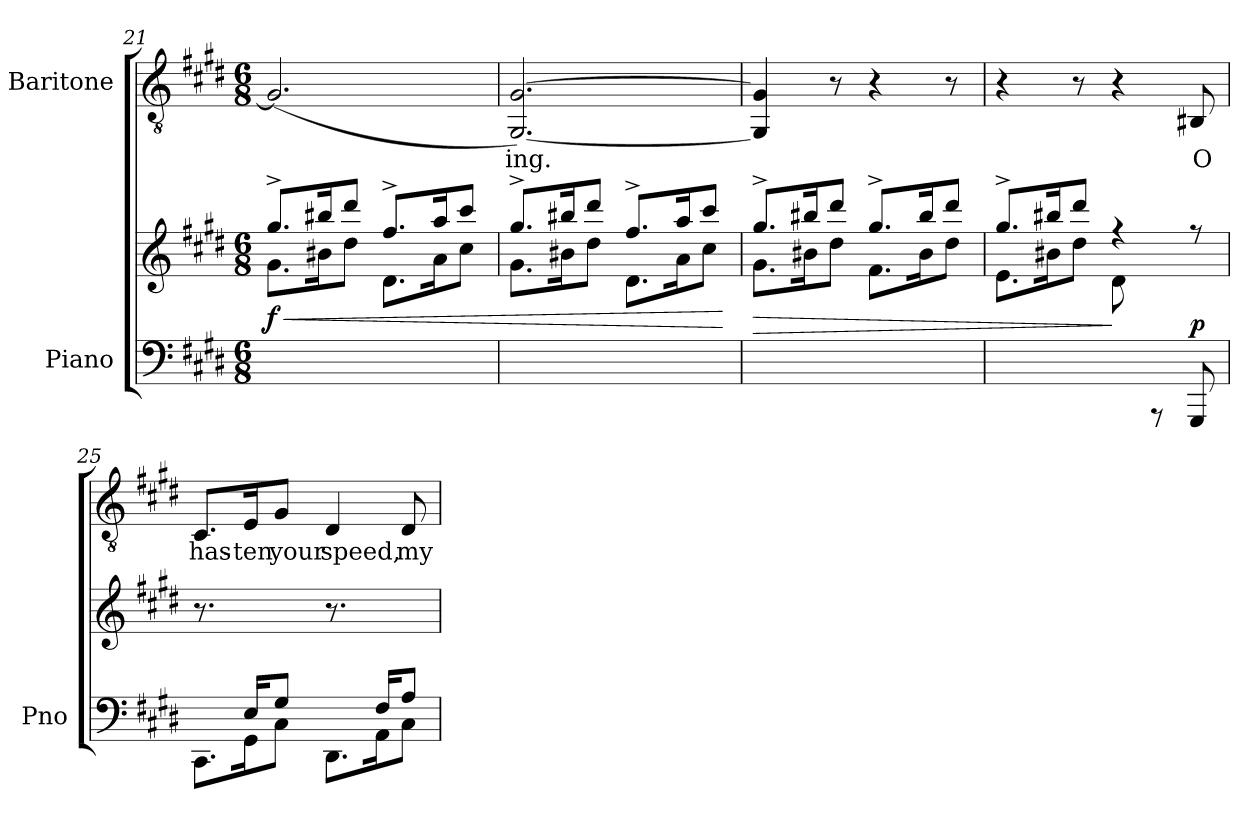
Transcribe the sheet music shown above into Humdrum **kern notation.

**kern	**kern	**dynam	**kern	**text	**dynam
*part2	*part2	*part2	*part1	*part1	*part1
*staff3	*staff2	*staff2/3	*staff1	*staff1	*staff1
*I"Piano	*	*	*I"Baritone	*	*
*I'Pno	*	*	*	*	*
!!LO:PB:g=z
*clefF4	*clefG2	*	*clefGv2	*	*
*k[f#c#g#d#]	*k[f#c#g#d#]	*	*k[f#c#g#d#]	*	*
*M6/8	*M6/8	*	*M6/8	*	*
=21	=21	=21	=21	=21	=21
!	!	!LO:HP:b	!	!	!
*	*^	*	*	*	*
!	!	!	!LO:DY:n=1:b	!	!	!
2.ryy	8.gg#^/L	8.g#\L	< f	(<2.G#/]	.	.
.	16bb#X/K	16b#X\K	.	.	.	.
.	8ddd#/J	8dd#\J	.	.	.	.
.	8.ff#^/L	8.d#\L	.	.	.	.
.	16aa/K	16a\K	.	.	.	.
.	8ccc#/J	8cc#\J	.	.	.	.
=22	=22	=22	=22	=22	=22	=22
!	!	!	!	!	!LO:LY:b	!
2.ryy	8.gg#^/L	8.g#\L	.	[2.GG#/ [2.G#/)	-ing.	.
.	16bb#X/K	16b#X\K	.	.	.	.
.	8ddd#/J	8dd#\J	.	.	.	.
.	8.ff#^/L	8.d#\L	.	.	.	.
.	16aa/K	16a\K	.	.	.	.
.	8ccc#/J	8cc#\J	.	.	.	.
*	*v	*v	*	*	*	*
.	.	[	.	.	.
=23	=23	=23	=23	=23	=23
!	!	!LO:HP:b	!	!	!
*	*^	*	*	*	*
2.ryy	8.gg#^/L	8.g#\L	>	4GG#/] 4G#/]	.	.
.	16bb#X/K	16b#X\K	.	.	.	.
.	8ddd#/J	8dd#\J	.	8r	.	.
.	8.gg#^/L	8.f#\L	.	4r	.	.
.	16bb#/K	16b#\K	.	.	.	.
.	8ddd#/J	8dd#\J	.	8r	.	.
!!LO:LB:g=z
=24	=24	=24	=24	=24	=24	=24
2ryy	8.gg#^/L	8.e\L	.	4r	.	.
.	16bb#X/K	16b#X\K	.	.	.	.
.	8ddd#/J	8dd#\J	.	8r	.	.
.	4rff	8d#\	]	4r	.	.
8rAAA	.	4ryy	.	.	.	.
!	!	!	!LO:DY:a=2	!	!LO:LY:b	!LO:DY:a
!	!	!	!	!	!	!LO:DY:n=1:a
8GGG#/	8rff	.	p	8BB#X/	O	p other-dynamics
*	*v	*v	*	*	*	*
=25	=25	=25	=25	=25	=25
*^	*	*	*	*	*
!	!	!	!	!	!LO:LY:b	!
8.ryy	8.CC#\L	8.r	.	8.C#/L	has-	.
!	!	!	!	!	!LO:LY:b	!
16E/KL	16GG#\K	8.ryy	.	16E/K	-ten	.
!	!	!	!	!	!LO:LY:b	!
8G#/J	8C#\J	.	.	8G#/J	your	.
!	!	!	!	!	!LO:LY:b	!
8.ryy	8.DD#\L	8.r	.	4D#/	speed,	.
16F#/KL	16AA\K	8.ryy	.	.	.	.
!	!	!	!	!	!LO:LY:b	!
8A/J	8C#\J	.	.	8D#/	my	.
*v	*v	*	*	*	*	*
=	=	=	=	=	=
*-	*-	*-	*-	*-	*-
